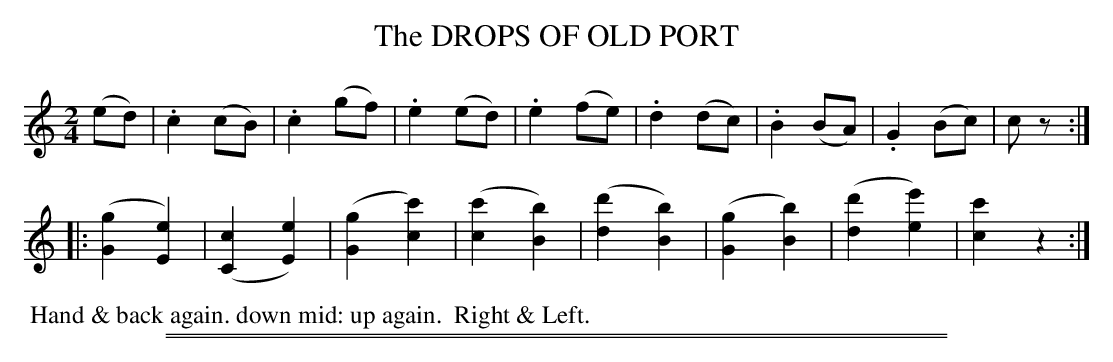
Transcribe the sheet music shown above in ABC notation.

X:1
T: The DROPS OF OLD PORT
M: 2/4
L: 1/8
K: C
(ed) | .c2(cB) | .c2(gf) | .e2(ed) | .e2(fe) |\
.d2(dc) | .B2(BA) | .G2(Bc) | cz :|
|:\
([g2G2][e2E2]) | ([c2C2][e2E2]) | ([g2G2][c'2c2]) | ([c'2c2][b2B2]) |\
([d'2d2][b2B2]) | ([g2G2][b2B2]) | ([d'2d2][e'2e2]) | [c'2c2]z2 :|
